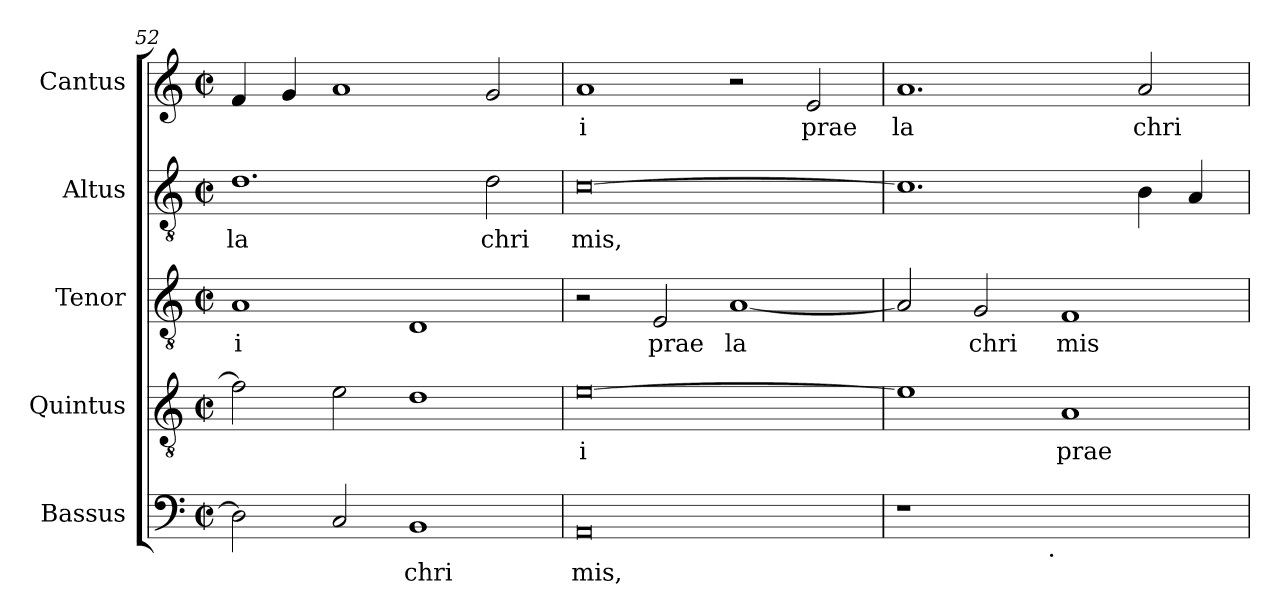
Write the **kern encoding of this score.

**kern	**text	**kern	**text	**kern	**text	**kern	**text	**kern	**text
*part5	*part5	*part4	*part4	*part3	*part3	*part2	*part2	*part1	*part1
*staff5	*staff5	*staff4	*staff4	*staff3	*staff3	*staff2	*staff2	*staff1	*staff1
*I"Bassus	*	*I"Quintus	*	*I"Tenor	*	*I"Altus	*	*I"Cantus	*
*clefF4	*	*clefGv2	*	*clefGv2	*	*clefGv2	*	*clefG2	*
*k[]	*	*k[]	*	*k[]	*	*k[]	*	*k[]	*
*C:	*	*C:	*	*C:	*	*C:	*	*C:	*
*M2/2	*	*M2/2	*	*M2/2	*	*M2/2	*	*M2/2	*
*met(c|)	*	*met(c|)	*	*met(c|)	*	*met(c|)	*	*met(c|)	*
=52	=52	=52	=52	=52	=52	=52	=52	=52	=52
!	!LO:LY:b:cj	!	!LO:LY:b:cj	!	!LO:LY:b:cj	!	!LO:LY:b:cj	!	!LO:LY:b:cj
2D\]	.	2f\]	--	1A	i	1.d	la	4f/	.
!	!	!	!	!	!	!	!	!	!LO:LY:b:cj
.	.	.	.	.	.	.	.	4g/	.
!	!LO:LY:b:cj	!	!LO:LY:b:cj	!	!	!	!	!	!LO:LY:b:cj
2C/	.	2e\	--	.	.	.	.	1a	.
!	!LO:LY:b:cj	!	!LO:LY:b:cj	!	!LO:LY:b:cj	!	!	!	!
1BB	chri	1d	--	1D	.	.	.	.	.
!	!	!	!	!	!	!	!LO:LY:b:cj	!	!LO:LY:b:cj
.	.	.	.	.	.	2d\	chri	2g/	.
=53	=53	=53	=53	=53	=53	=53	=53	=53	=53
!	!LO:LY:b:cj	!	!LO:LY:b:cj	!	!	!	!LO:LY:b:cj	!	!LO:LY:b:cj
0AA	mis,	[>0e	-i	2r	.	[>0c	mis,	1a	i
!	!	!	!	!	!LO:LY:b:cj	!	!	!	!
.	.	.	.	2E/	prae	.	.	.	.
!	!	!	!	!	!LO:LY:b:cj	!	!	!	!
.	.	.	.	[<1A	la	.	.	2r	.
!	!	!	!	!	!	!	!	!	!LO:LY:b:cj
.	.	.	.	.	.	.	.	2e/	prae
=54	=54	=54	=54	=54	=54	=54	=54	=54	=54
!	!	!	!LO:LY:b:cj	!	!LO:LY:b:cj	!	!LO:LY:b:cj	!	!LO:LY:b:cj
*^	*	*	*	*	*	*	*	*	*
1r	2ryy	.	1e]	.	2A/]	.	1.c]	.	1.a	la
!	!	!	!	!	!	!LO:LY:b:cj	!	!	!	!
.	4...ryy	.	.	.	2G/	chri	.	.	.	.
!	!LO:TX:b:t=.	!	!	!	!	!	!	!	!	!
.	1ryy	.	.	.	.	.	.	.	.	.
!	!	!	!	!LO:LY:b:cj	!	!LO:LY:b:cj	!	!	!	!
1ryy	.	.	1A	prae	1F	mis	.	.	.	.
!	!	!	!	!	!	!	!	!LO:LY:b:cj	!	!LO:LY:b:cj
.	.	.	.	.	.	.	4B\	.	2a/	chri
!	!	!	!	!	!	!	!	!LO:LY:b:cj	!	!
.	.	.	.	.	.	.	4A/	.	.	.
.	32ryy	.	.	.	.	.	.	.	.	.
*v	*v	*	*	*	*	*	*	*	*	*
=	=	=	=	=	=	=	=	=	=
*-	*-	*-	*-	*-	*-	*-	*-	*-	*-
